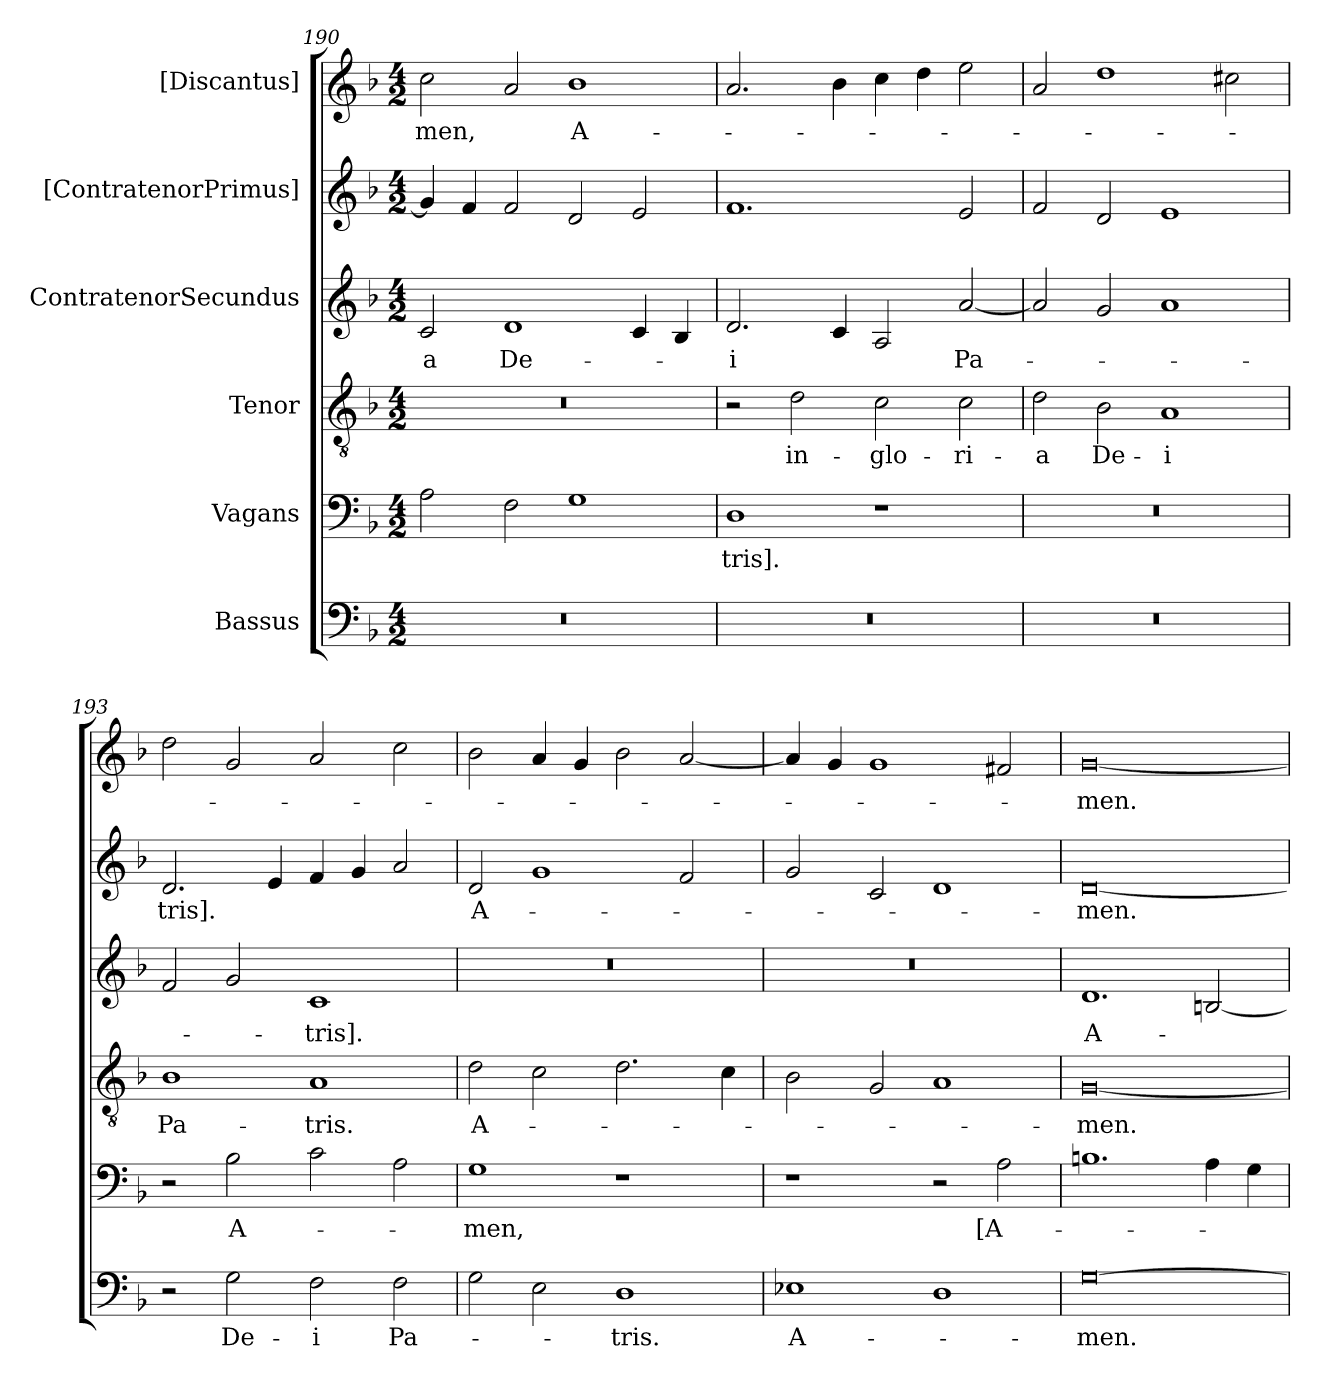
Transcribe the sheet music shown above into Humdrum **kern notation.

**kern	**text	**kern	**text	**kern	**text	**kern	**text	**kern	**text	**kern	**text
*part6	*part6	*part5	*part5	*part4	*part4	*part3	*part3	*part2	*part2	*part1	*part1
*staff6	*staff6	*staff5	*staff5	*staff4	*staff4	*staff3	*staff3	*staff2	*staff2	*staff1	*staff1
*I"Bassus	*	*I"Vagans	*	*I"Tenor	*	*I"ContratenorSecundus	*	*I"[ContratenorPrimus]	*	*I"[Discantus]	*
*clefF4	*	*clefF4	*	*clefGv2	*	*clefG2	*	*clefG2	*	*clefG2	*
*k[b-]	*	*k[b-]	*	*k[b-]	*	*k[b-]	*	*k[b-]	*	*k[b-]	*
*M4/2	*	*M4/2	*	*M4/2	*	*M4/2	*	*M4/2	*	*M4/2	*
=190	=190	=190	=190	=190	=190	=190	=190	=190	=190	=190	=190
0r	.	2A\	.	0r	.	2c/	-a	4g/]	.	2cc\	-men,
.	.	.	.	.	.	.	.	4f/	.	.	.
.	.	2F\	.	.	.	1d/	De-	2f/	.	2a/	.
.	.	1G\	.	.	.	.	.	2d/	.	1b-\	A-
.	.	.	.	.	.	4c/	.	2e/	.	.	.
.	.	.	.	.	.	4B-/	.	.	.	.	.
=191	=191	=191	=191	=191	=191	=191	=191	=191	=191	=191	=191
0r	.	1D\	-tris].	2r	.	2.d/	-i	1.f/	.	2.a/	.
.	.	.	.	2d\	in-	.	.	.	.	.	.
.	.	.	.	.	.	4c/	.	.	.	4b-\	.
.	.	1r	.	2c\	glo-	2A/	.	.	.	4cc\	.
.	.	.	.	.	.	.	.	.	.	4dd\	.
.	.	.	.	2c\	-ri-	[2a/	Pa-	2e/	.	2ee\	.
=192	=192	=192	=192	=192	=192	=192	=192	=192	=192	=192	=192
0r	.	0r	.	2d\	-a	2a/]	.	2f/	.	2a/	.
.	.	.	.	2B-\	De-	2g/	.	2d/	.	1dd\	.
.	.	.	.	1A/	-i	1a/	.	1e/	.	.	.
.	.	.	.	.	.	.	.	.	.	2cc#X\	.
=193	=193	=193	=193	=193	=193	=193	=193	=193	=193	=193	=193
2r	.	2r	.	1B-\	Pa-	2f/	.	2.d/	-tris].	2dd\	.
2G\	De-	2B-\	A-	.	.	2g/	.	.	.	2g/	.
.	.	.	.	.	.	.	.	4e/	.	.	.
2F\	-i	2c\	.	1A/	-tris.	1c/	-tris].	4f/	.	2a/	.
.	.	.	.	.	.	.	.	4g/	.	.	.
2F\	Pa-	2A\	.	.	.	.	.	2a/	.	2cc\	.
=194	=194	=194	=194	=194	=194	=194	=194	=194	=194	=194	=194
2G\	.	1G\	-men,	2d\	A-	0r	.	2d/	A-	2b-\	.
2E\	.	.	.	2c\	.	.	.	1g/	.	4a/	.
.	.	.	.	.	.	.	.	.	.	4g/	.
1D\	-tris.	1r	.	2.d\	.	.	.	.	.	2b-\	.
.	.	.	.	.	.	.	.	2f/	.	[2a/	.
.	.	.	.	4c\	.	.	.	.	.	.	.
=195	=195	=195	=195	=195	=195	=195	=195	=195	=195	=195	=195
1E-X\	A-	1r	.	2B-\	.	0r	.	2g/	.	4a/]	.
.	.	.	.	.	.	.	.	.	.	4g/	.
.	.	.	.	2G/	.	.	.	2c/	.	1g/	.
1D\	.	2r	.	1A/	.	.	.	1d/	.	.	.
.	.	2A\	[A-	.	.	.	.	.	.	2f#X/	.
=196	=196	=196	=196	=196	=196	=196	=196	=196	=196	=196	=196
[0G\	-men.	1.Bn\	.	[0G/	-men.	1.d/	A-	[0d/	-men.	[0g/	-men.
.	.	4A\	.	.	.	[2Bn/	.	.	.	.	.
.	.	4G\	.	.	.	.	.	.	.	.	.
=	=	=	=	=	=	=	=	=	=	=	=
*-	*-	*-	*-	*-	*-	*-	*-	*-	*-	*-	*-
